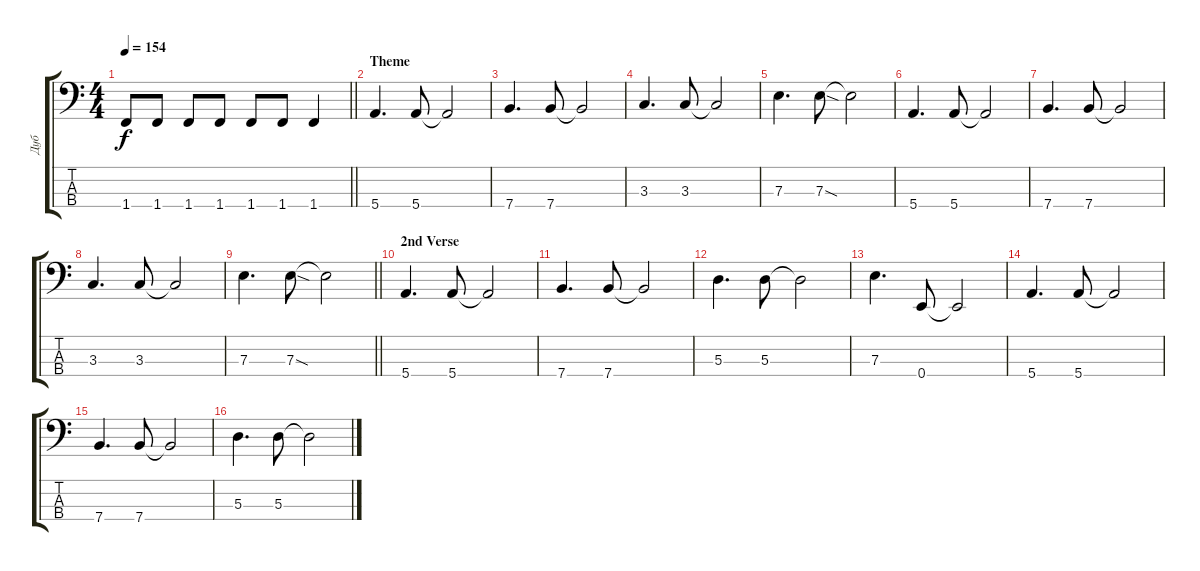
\track ("Дуб" "Дуб") {instrument electricbassfinger}
\staff {score tabs}
\tuning (G2 D2 A1 E1) {hide}
\ts (4 4)
\tempo 154
\clef f4
\barLineRight lightlight
\ks c
1.4.8{dy f} 1.4.8 1.4.8 1.4.8 1.4.8 1.4.8 1.4.4 |
\section ("" "Theme")
5.4.4{d} 5.4.8 5.4{t}.2 |
7.4.4{d} 7.4.8 7.4{t}.2 |
3.3.4{d} 3.3.8 3.3{t}.2 |
7.3.4{d} 7.3{sod}.8 7.3{t}.2 |
5.4.4{d} 5.4.8 5.4{t}.2 |
7.4.4{d} 7.4.8 7.4{t}.2 |
3.3.4{d} 3.3.8 3.3{t}.2 |
\barLineRight lightlight
7.3.4{d} 7.3{sod}.8 7.3{t}.2 |
\section ("" "2nd Verse")
5.4.4{d} 5.4.8 5.4{t}.2 |
7.4.4{d} 7.4.8 7.4{t}.2 |
5.3.4{d} 5.3.8 5.3{t}.2 |
7.3.4{d} 0.4.8 0.4{t}.2 |
5.4.4{d} 5.4.8 5.4{t}.2 |
7.4.4{d} 7.4.8 7.4{t}.2 |
5.3.4{d} 5.3.8 5.3{t}.2
